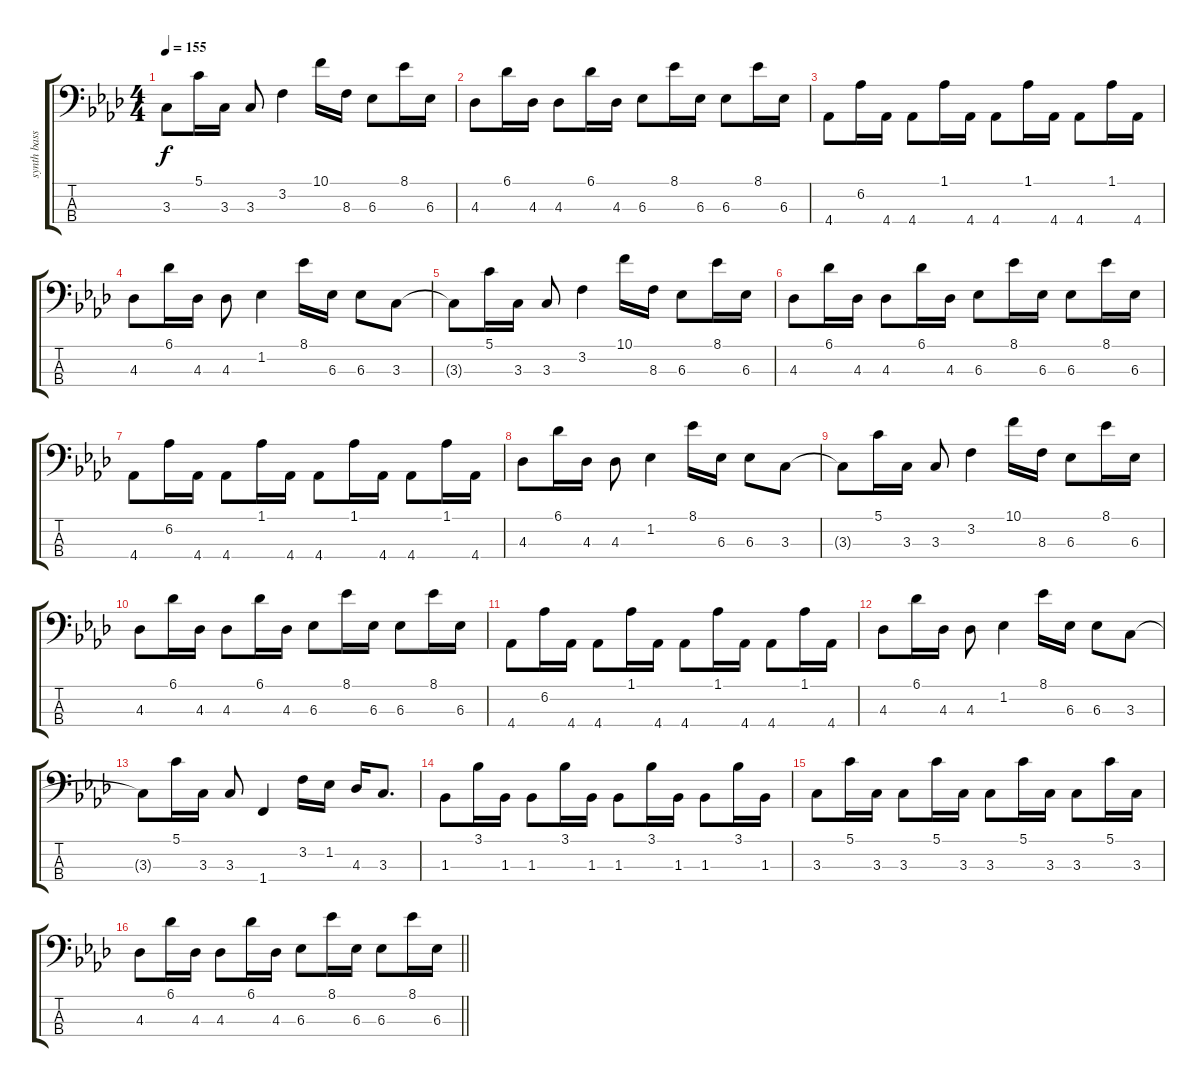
\track ("synth bass" "synth bass") {instrument synthbass2}
\staff {score tabs}
\tuning (G2 D2 A1 E1) {hide}
\ts (4 4)
\tempo 155
\clef f4
\ks ab
3.3{t}.8{dy f} 5.1.16 3.3.16 3.3.8 3.2.4 10.1.16 8.3.16 6.3.8 8.1.16 6.3.16 |
4.3.8 6.1.16 4.3.16 4.3.8 6.1.16 4.3.16 6.3.8 8.1.16 6.3.16 6.3.8 8.1.16 6.3.16 |
4.4.8 6.2.16 4.4.16 4.4.8 1.1.16 4.4.16 4.4.8 1.1.16 4.4.16 4.4.8 1.1.16 4.4.16 |
4.3.8 6.1.16 4.3.16 4.3.8 1.2.4 8.1.16 6.3.16 6.3.8 3.3.8 |
3.3{t}.8 5.1.16 3.3.16 3.3.8 3.2.4 10.1.16 8.3.16 6.3.8 8.1.16 6.3.16 |
4.3.8 6.1.16 4.3.16 4.3.8 6.1.16 4.3.16 6.3.8 8.1.16 6.3.16 6.3.8 8.1.16 6.3.16 |
4.4.8 6.2.16 4.4.16 4.4.8 1.1.16 4.4.16 4.4.8 1.1.16 4.4.16 4.4.8 1.1.16 4.4.16 |
4.3.8 6.1.16 4.3.16 4.3.8 1.2.4 8.1.16 6.3.16 6.3.8 3.3.8 |
3.3{t}.8 5.1.16 3.3.16 3.3.8 3.2.4 10.1.16 8.3.16 6.3.8 8.1.16 6.3.16 |
4.3.8 6.1.16 4.3.16 4.3.8 6.1.16 4.3.16 6.3.8 8.1.16 6.3.16 6.3.8 8.1.16 6.3.16 |
4.4.8 6.2.16 4.4.16 4.4.8 1.1.16 4.4.16 4.4.8 1.1.16 4.4.16 4.4.8 1.1.16 4.4.16 |
4.3.8 6.1.16 4.3.16 4.3.8 1.2.4 8.1.16 6.3.16 6.3.8 3.3.8 |
3.3{t}.8 5.1.16 3.3.16 3.3.8 1.4.4 3.2.16 1.2.16 4.3.16 3.3.8{d} |
1.3.8 3.1.16 1.3.16 1.3.8 3.1.16 1.3.16 1.3.8 3.1.16 1.3.16 1.3.8 3.1.16 1.3.16 |
3.3.8 5.1.16 3.3.16 3.3.8 5.1.16 3.3.16 3.3.8 5.1.16 3.3.16 3.3.8 5.1.16 3.3.16 |
\barLineRight lightlight
4.3.8 6.1.16 4.3.16 4.3.8 6.1.16 4.3.16 6.3.8 8.1.16 6.3.16 6.3.8 8.1.16 6.3.16
